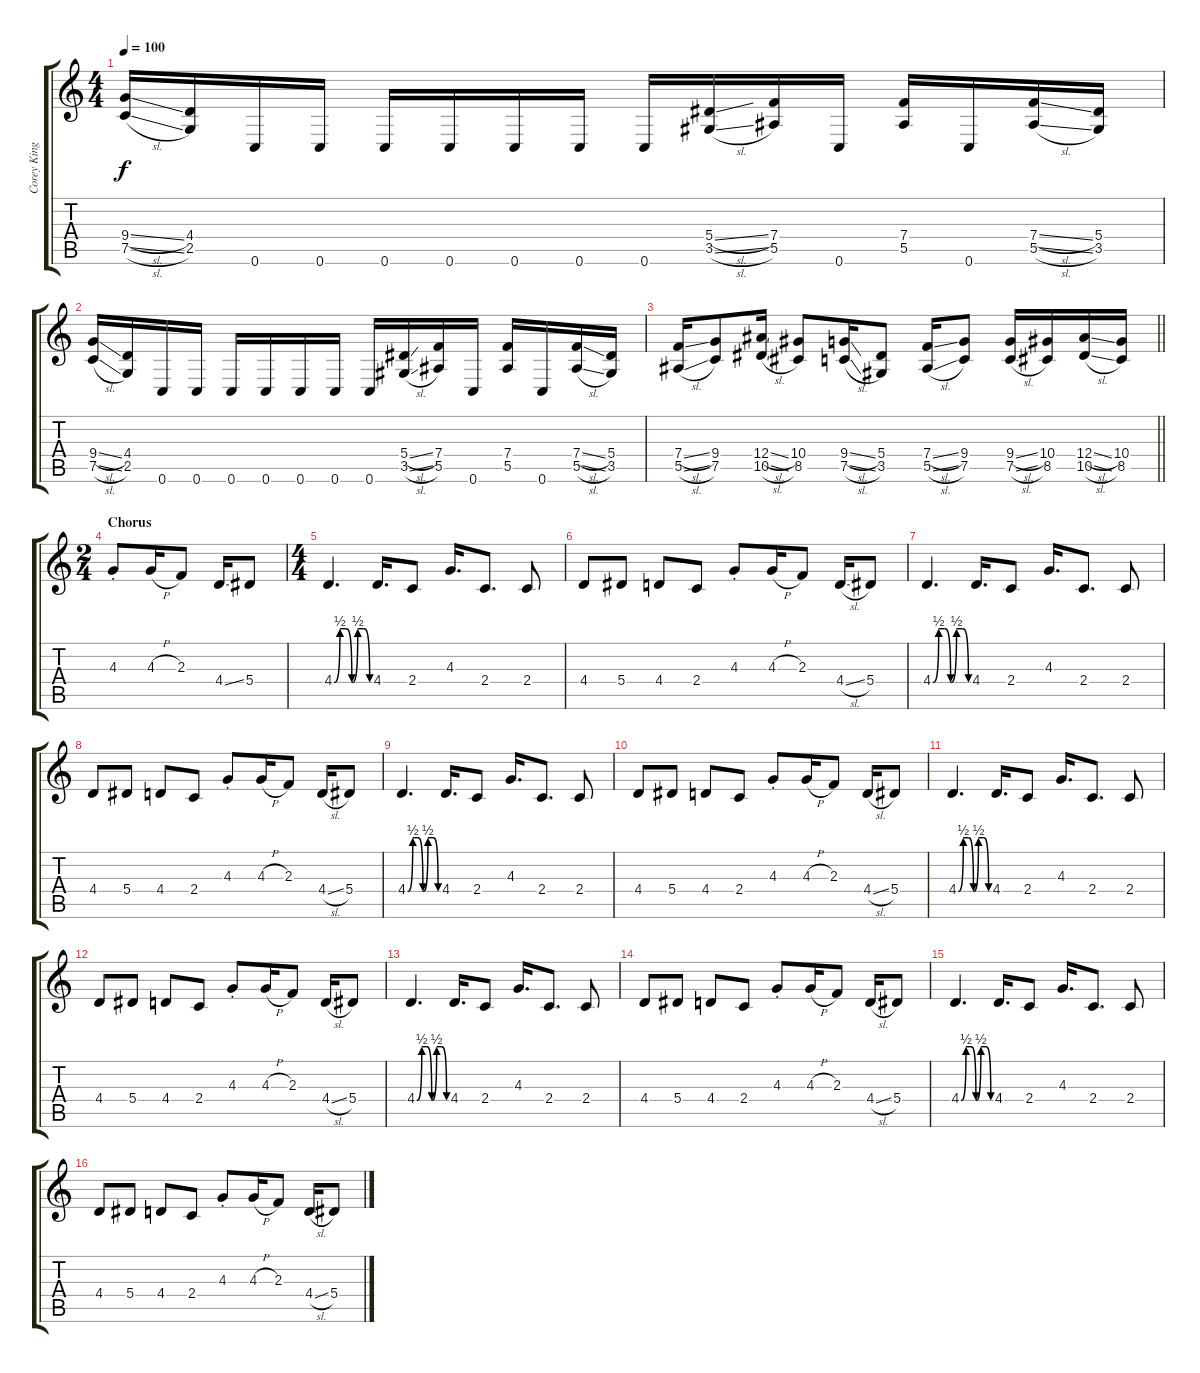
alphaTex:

\track ("Corey King Beaulieu" "Corey King") {instrument overdrivenguitar}
\staff {score tabs}
\tuning (C4 G3 Eb3 Bb2 F2 C2) {hide}
\ts (4 4)
\tempo 100
\clef g2
\ks c
(9.4{sl} 7.5{sl}).16{dy f} (4.4 2.5).16 0.6.16 0.6.16 0.6.16 0.6.16 0.6.16 0.6.16 0.6.16 (5.4{sl} 3.5{sl}).16 (7.4 5.5).16 0.6.16 (7.4 5.5).16 0.6.16 (7.4{sl} 5.5{sl}).16 (5.4 3.5).16 |
(9.4{sl} 7.5{sl}).16 (4.4 2.5).16 0.6.16 0.6.16 0.6.16 0.6.16 0.6.16 0.6.16 0.6.16 (5.4{sl} 3.5{sl}).16 (7.4 5.5).16 0.6.16 (7.4 5.5).16 0.6.16 (7.4{sl} 5.5{sl}).16 (5.4 3.5).16 |
\barLineRight lightlight
(7.4{sl} 5.5{sl}).16 (9.4 7.5).8 (12.4{sl} 10.5{sl}).16 (10.4 8.5).8 (9.4{sl} 7.5{sl}).16 (5.4 3.5).8 (7.4{sl} 5.5{sl}).16 (9.4 7.5).8 (9.4{sl} 7.5{sl}).16 (10.4 8.5).16 (12.4{sl} 10.5{sl}).16 (10.4 8.5).16 |
\ts (2 4)
\section ("" "Chorus")
4.3{st}.8 4.3{h}.16 2.3.8 4.4{ss}.16 5.4.8 |
\ts (4 4)
4.4{be (custom 0 0 10 2 20 2 30 0 40 2 50 2 60 0)}.4{d} 4.4.16{d} 2.4.8 4.3.16{d} 2.4.8{d} 2.4.8 |
4.4.8 5.4.8 4.4.8 2.4.8 4.3{st}.8 4.3{h}.16 2.3.8 4.4{sl}.16 5.4.8 |
4.4{be (custom 0 0 10 2 20 2 30 0 40 2 50 2 60 0)}.4{d} 4.4.16{d} 2.4.8 4.3.16{d} 2.4.8{d} 2.4.8 |
4.4.8 5.4.8 4.4.8 2.4.8 4.3{st}.8 4.3{h}.16 2.3.8 4.4{sl}.16 5.4.8 |
4.4{be (custom 0 0 10 2 20 2 30 0 40 2 50 2 60 0)}.4{d} 4.4.16{d} 2.4.8 4.3.16{d} 2.4.8{d} 2.4.8 |
4.4.8 5.4.8 4.4.8 2.4.8 4.3{st}.8 4.3{h}.16 2.3.8 4.4{sl}.16 5.4.8 |
4.4{be (custom 0 0 10 2 20 2 30 0 40 2 50 2 60 0)}.4{d} 4.4.16{d} 2.4.8 4.3.16{d} 2.4.8{d} 2.4.8 |
4.4.8 5.4.8 4.4.8 2.4.8 4.3{st}.8 4.3{h}.16 2.3.8 4.4{sl}.16 5.4.8 |
4.4{be (custom 0 0 10 2 20 2 30 0 40 2 50 2 60 0)}.4{d} 4.4.16{d} 2.4.8 4.3.16{d} 2.4.8{d} 2.4.8 |
4.4.8 5.4.8 4.4.8 2.4.8 4.3{st}.8 4.3{h}.16 2.3.8 4.4{sl}.16 5.4.8 |
4.4{be (custom 0 0 10 2 20 2 30 0 40 2 50 2 60 0)}.4{d} 4.4.16{d} 2.4.8 4.3.16{d} 2.4.8{d} 2.4.8 |
4.4.8 5.4.8 4.4.8 2.4.8 4.3{st}.8 4.3{h}.16 2.3.8 4.4{sl}.16 5.4.8
